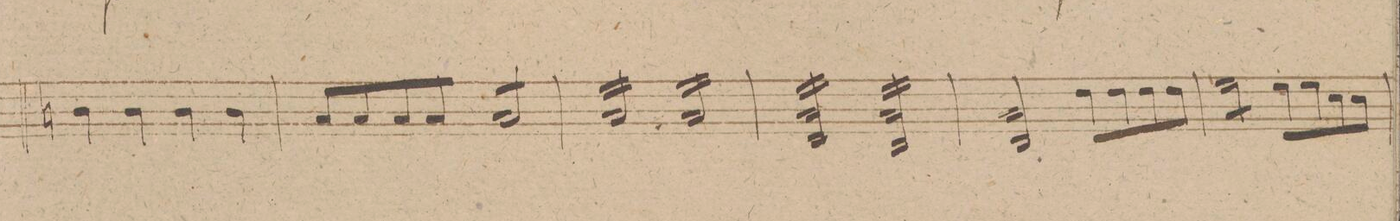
**kern	**dynam
*I"Viola.	*
*clefC3	*
*k[f#c#g#d#]	*
*met(c)	*
*M4/4	*
4cn\	.
4c\	.
4c\	.
4c\	.
=40	=40
8B/L	.
8B/	.
8B/	.
8B/J	.
*tremolo	*
8B/L	.
8B/	.
8B/	.
8B/J	.
=41	=41
16B/LL	.
16B/	.
16B/	.
16B/	.
16B/	.
16B/	.
16B/	.
16B/JJ	.
16B/LL	.
16B/	.
16B/	.
16B/	.
16B/	.
16B/	.
16B/	.
16B/JJ	.
=42	=42
16B/LL 16E/	.
16B/ 16E/	.
16B/ 16E/	.
16B/ 16E/	.
16B/ 16E/	.
16B/ 16E/	.
16B/ 16E/	.
16B/JJ 16E/	.
16B/LL 16E/	.
16B/ 16E/	.
16B/ 16E/	.
16B/ 16E/	.
16B/ 16E/	.
16B/ 16E/	.
16B/ 16E/	.
16B/JJ 16E/	.
*Xtremolo	*
=43	=43
2B/ 2E/	.
8e\L	.
8e\	.
8e\	.
8e\J	.
=44	=44
*tremolo	*
8f#\L	.
8f#\	.
8f#\	.
8f#\J	.
*Xtremolo	*
8f#\L	.
8f#\	.
8d#\	.
8d#\J	.
=45	=45
*-	*-
